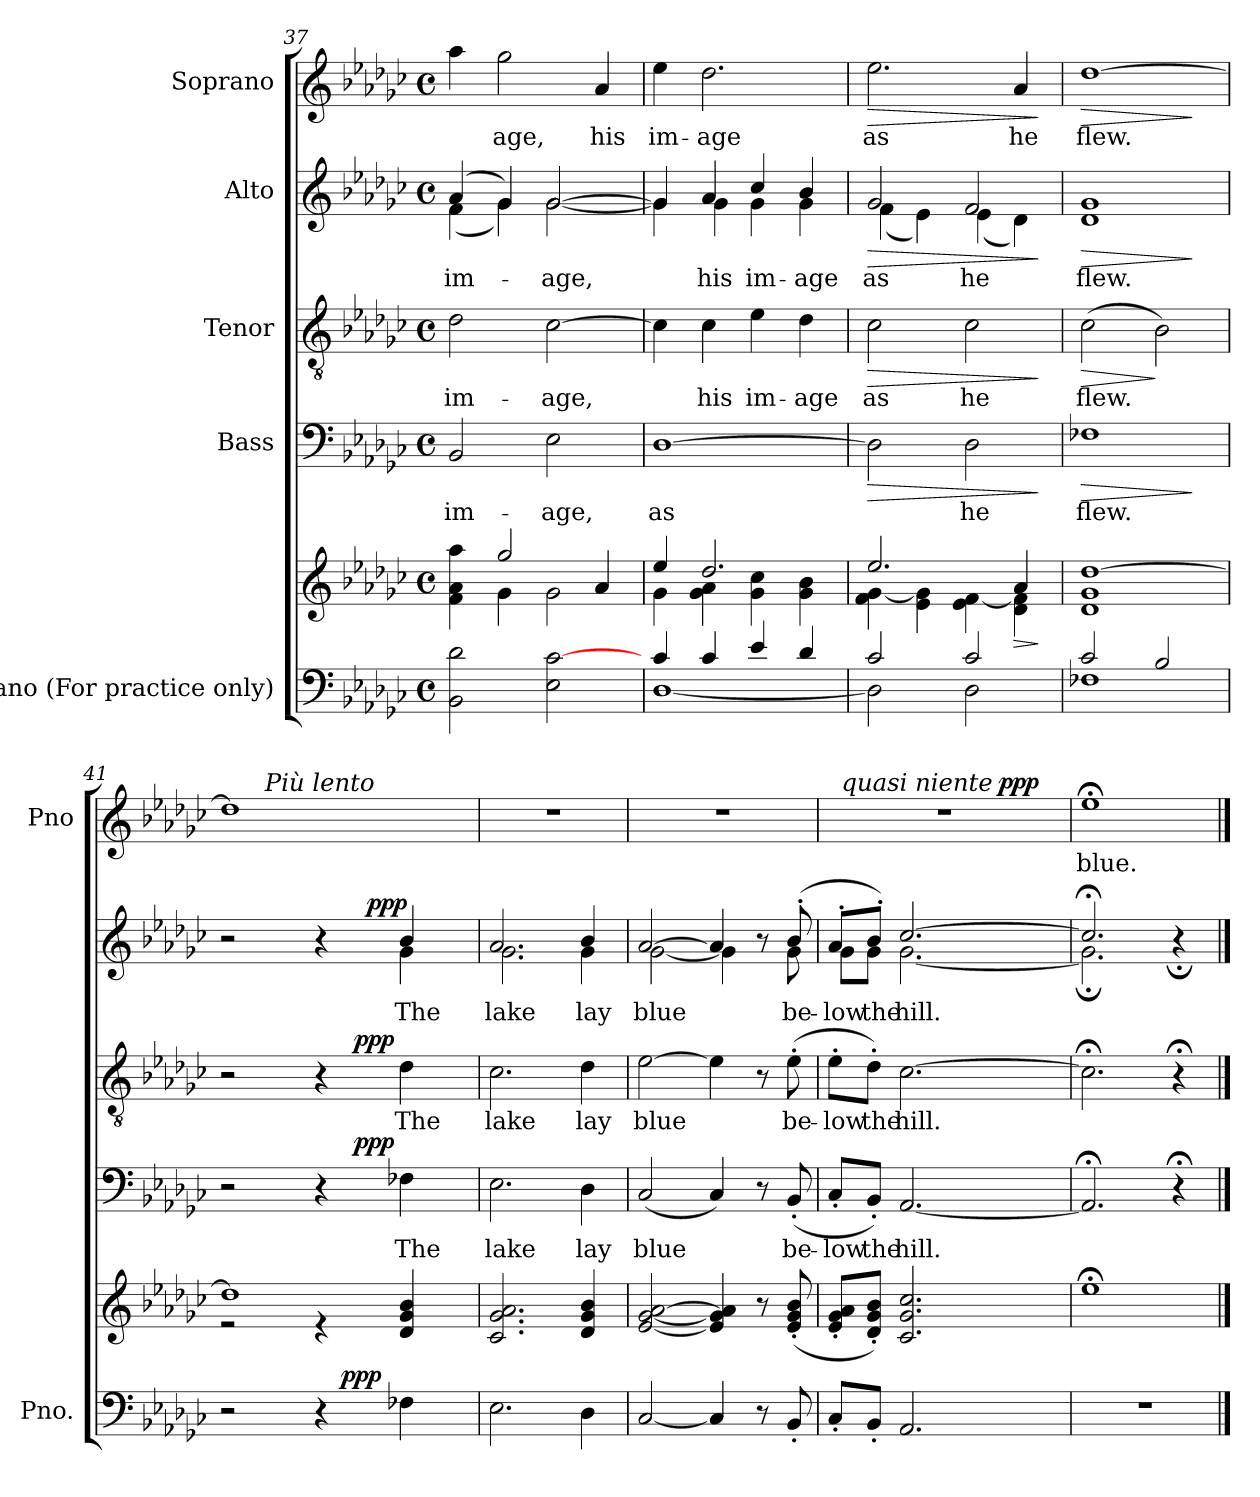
**kern	**kern	**dynam	**kern	**text	**dynam	**kern	**text	**dynam	**kern	**text	**dynam	**kern	**text	**dynam
*part5	*part5	*part5	*part4	*part4	*part4	*part3	*part3	*part3	*part2	*part2	*part2	*part1	*part1	*part1
*staff6	*staff5	*staff5/6	*staff4	*staff4	*staff4	*staff3	*staff3	*staff3	*staff2	*staff2	*staff2	*staff1	*staff1	*staff1
*I"Piano (For practice only)	*	*	*I"Bass	*	*	*I"Tenor	*	*	*I"Alto	*	*	*I"Soprano	*	*
*I'Pno.	*	*	*	*	*	*	*	*	*	*	*	*I'Pno	*	*
*clefF4	*clefG2	*	*clefF4	*	*	*clefGv2	*	*	*clefG2	*	*	*clefG2	*	*
*k[b-e-a-d-g-c-]	*k[b-e-a-d-g-c-]	*	*k[b-e-a-d-g-c-]	*	*	*k[b-e-a-d-g-c-]	*	*	*k[b-e-a-d-g-c-]	*	*	*k[b-e-a-d-g-c-]	*	*
*G-:	*G-:	*	*G-:	*	*	*G-:	*	*	*G-:	*	*	*G-:	*	*
*M4/4	*M4/4	*	*M4/4	*	*	*M4/4	*	*	*M4/4	*	*	*M4/4	*	*
*met(c)	*met(c)	*	*met(c)	*	*	*met(c)	*	*	*met(c)	*	*	*met(c)	*	*
=37	=37	=37	=37	=37	=37	=37	=37	=37	=37	=37	=37	=37	=37	=37
*	*^	*	*	*	*	*	*	*	*^	*	*	*	*	*
2BB-\ 2d-\	4f\ 4a-\ 4aa-\	4ryy	.	2BB-/	im-	.	2d-\	im-	.	(4a-/	(4f\	im-	.	4aa-\	.	.
.	2gg-/	4g-\	.	.	.	.	.	.	.	4g-/)	4g-\)	.	.	2gg-\	age,	.
2E-\ [2c-\	.	2g-\	.	2E-\	-age,	.	[2c-\	-age,	.	[>2g-/	[<2g-\	-age,	.	.	.	.
.	4a-/	.	.	.	.	.	.	.	.	.	.	.	.	4a-/	his	.
=38	=38	=38	=38	=38	=38	=38	=38	=38	=38	=38	=38	=38	=38	=38	=38	=38
*^	*	*	*	*	*	*	*	*	*	*	*	*	*	*	*	*
4c-/	[1D-	4ee-/	4g-\	.	[1D-	as	.	4c-\]	.	.	4g-/]	4g-\]	.	.	4ee-\	im-	.
4c-/	.	2.dd-/	4g-\ 4a-\	.	.	.	.	4c-\	his	.	4a-/	4g-\	his	.	2.dd-\	-age	.
4e-/	.	.	4g-\ 4cc-\	.	.	.	.	4e-\	im-	.	4cc-/	4g-\	im-	.	.	.	.
4d-/	.	.	4g-\ 4b-\	.	.	.	.	4d-\	-age	.	4b-/	4g-\	-age	.	.	.	.
!!LO:LB:g=z
=39	=39	=39	=39	=39	=39	=39	=39	=39	=39	=39	=39	=39	=39	=39	=39	=39	=39
!	!	!	!	!	!	!	!LO:HP:b	!	!	!LO:HP:b	!	!	!	!LO:HP:b	!	!	!LO:HP:b
2c-/	2D-\]	2.ee-/	4f\ [>4g-\	.	2D-\]	.	>	2c-\	as	>	2g-/	(4f\	as	>	2.ee-\	as	>
.	.	.	4e-\ 4g-\]	.	.	.	.	.	.	.	.	4e-\)	.	.	.	.	.
2c-/	2D-\	.	4e-\ [>4f\	.	2D-\	he	.	2c-\	he	.	2f/	(4e-\	he	.	.	.	.
!	!	!	!	!LO:HP:b	!	!	!	!	!	!	!	!	!	!	!	!	!
.	.	4a-/	4d-\ 4f\]	>	.	.	.	.	.	.	.	4d-\)	.	.	4a-/	he	.
*v	*v	*	*	*	*	*	*	*	*	*	*v	*v	*	*	*	*	*
*	*v	*v	*	*	*	*	*	*	*	*	*	*	*	*	*
.	.	]	.	.	]	.	.	]	.	.	]	.	.	]
=40	=40	=40	=40	=40	=40	=40	=40	=40	=40	=40	=40	=40	=40	=40
*^	*^	*	*	*	*	*	*	*	*	*	*	*	*	*
!	!	!	!	!	!	!	!LO:HP:b	!	!	!LO:HP:b	!	!	!LO:HP:b	!	!	!LO:HP:b
*	*	*	*	*	*	*	*	*	*	*	*^	*	*	*	*	*
1F-X	2c-/	[>1dd-	1d- 1g-	.	1F-X	flew.	>	(2c-\	flew.	>	1g-	1d-	flew.	>	[1dd-	flew.	>
.	2B-/	.	.	.	.	.	.	2B-\)	.	]	.	.	.	.	.	.	.
*v	*v	*	*	*	*	*	*	*	*	*	*v	*v	*	*	*	*	*
*	*v	*v	*	*	*	*	*	*	*	*	*	*	*	*	*
.	.	.	.	.	]	.	.	.	.	.	]	.	.	]
=41	=41	=41	=41	=41	=41	=41	=41	=41	=41	=41	=41	=41	=41	=41
*^	*^	*	*^	*	*	*^	*	*	*^	*	*	*^	*	*
*	*	*	*	*	*	*	*	*	*	*	*	*	*	*^	*	*	*	*	*	*
2r	2ryy	1dd-]	2r	.	2r	2ryy	.	.	2r	2ryy	.	.	2ryy	2r	2ryy	.	.	1dd-]	8..ryy	.	.
!	!	!	!	!	!	!	!	!	!	!	!	!	!	!	!	!	!	!	!LO:TX:a:i:t=Più lento	!	!
.	.	.	.	.	.	.	.	.	.	.	.	.	.	.	.	.	.	.	2ryy	.	.
4r	16.ryy	.	4r	.	4r	8ryy	.	.	4r	8ryy	.	.	4ryy	4r	8ryy	.	.	.	.	.	.
!	!	!	!	!LO:DY:a=2	!	!	!	!	!	!	!	!	!	!	!	!	!	!	!	!	!
.	4ryy	.	.	ppp	.	.	.	.	.	.	.	.	.	.	.	.	.	.	.	.	.
!	!	!	!	!	!	!	!	!LO:DY:a	!	!	!	!LO:DY:a	!	!	!	!	!	!	!	!	!
.	.	.	.	.	.	4.ryy	.	ppp	.	4.ryy	.	ppp	.	.	32ryy	.	.	.	.	.	.
!	!	!	!	!	!	!	!	!	!	!	!	!	!	!	!	!	!LO:DY:a	!	!	!	!
.	.	.	.	.	.	.	.	.	.	.	.	.	.	.	4ryy	.	ppp	.	.	.	.
.	.	.	.	.	.	.	.	.	.	.	.	.	.	.	.	.	.	.	4ryy	.	.
4F-X\	.	.	4d-/ 4g-/ 4b-/	.	4F-X\	.	The	.	4d-\	.	The	.	4b-/	4g-\	.	The	.	.	.	.	.
.	8ryy	.	.	.	.	.	.	.	.	.	.	.	.	.	.	.	.	.	.	.	.
.	.	.	.	.	.	.	.	.	.	.	.	.	.	.	16.ryy	.	.	.	.	.	.
.	32ryy	.	.	.	.	.	.	.	.	.	.	.	.	.	.	.	.	.	32ryy	.	.
*v	*v	*	*	*	*v	*v	*	*	*v	*v	*	*	*	*v	*v	*	*	*v	*v	*	*
*	*v	*v	*	*	*	*	*	*	*	*	*	*	*	*	*	*
=42	=42	=42	=42	=42	=42	=42	=42	=42	=42	=42	=42	=42	=42	=42	=42
2.E-\	2.c-/ 2.g-/ 2.a-/	.	2.E-\	lake	.	2.c-\	lake	.	2.a-/	2.g-\	lake	.	1r	.	.
4D-\	4d-/ 4g-/ 4b-/	.	4D-\	lay	.	4d-\	lay	.	4b-/	4g-\	lay	.	.	.	.
=43	=43	=43	=43	=43	=43	=43	=43	=43	=43	=43	=43	=43	=43	=43	=43
[2C-/	[2e-/ [2g-/ [2a-/	.	(2C-/	blue	.	[2e-\	blue	.	[>2a-/	[<2g-\	blue	.	1r	.	.
4C-/]	4e-/] 4g-/] 4a-/]	.	4C-/)	.	.	4e-\]	.	.	4a-/]	4g-\]	.	.	.	.	.
8r	8r	.	8r	.	.	8r	.	.	8ryy	8r	.	.	.	.	.
8BB-'</	(8e-/'< 8g-/'< 8b-/'<	.	(8BB-'>/	be-	.	(8e-'>\	be-	.	(8b-'>/	8g-\	be-	.	.	.	.
=44	=44	=44	=44	=44	=44	=44	=44	=44	=44	=44	=44	=44	=44	=44	=44
*	*	*	*	*	*	*	*	*	*	*	*	*	*^	*	*
*	*	*	*	*	*	*	*	*	*	*	*	*	*	*^	*	*
8C-'</L	8e-/'< 8g-/'< 8a-/'<L	.	8C-'>/L	-low	.	8e-'>\L	-low	.	8a-'>/L	8g-\L	-low	.	1r	2ryy	32ryy	.	.
!	!	!	!	!	!	!	!	!	!	!	!	!	!	!	!LO:TX:a:i:t=quasi niente	!	!
.	.	.	.	.	.	.	.	.	.	.	.	.	.	.	2ryy	.	.
8BB-'</J	8d-/'< 8g-/'< 8b-/'<J)	.	8BB-'>/J)	the	.	8d-'>\J)	the	.	8b-'>/J)	8g-\J	the	.	.	.	.	.	.
2.AA-/	2.c-/ 2.g-/ 2.cc-/	.	[2.AA-/	hill.	.	[2.c-\	hill.	.	[>2.cc-/	[<2.g-\	hill.	.	.	.	.	.	.
.	.	.	.	.	.	.	.	.	.	.	.	.	.	8ryy	.	.	.
.	.	.	.	.	.	.	.	.	.	.	.	.	.	.	4...ryy	.	.
.	.	.	.	.	.	.	.	.	.	.	.	.	.	32ryy	.	.	.
!	!	!	!	!	!	!	!	!	!	!	!	!	!	!	!	!	!LO:DY:a
.	.	.	.	.	.	.	.	.	.	.	.	.	.	4ryy	.	.	ppp
.	.	.	.	.	.	.	.	.	.	.	.	.	.	16.ryy	.	.	.
*	*	*	*	*	*	*	*	*	*	*	*	*	*v	*v	*v	*	*
=45	=45	=45	=45	=45	=45	=45	=45	=45	=45	=45	=45	=45	=45	=45	=45
1r	1ee-;<	.	2.AA-;</]	.	.	2.c-;<\]	.	.	2.cc-;</]	2.g-;\]	.	.	1ee-;<	blue.	.
.	.	.	4r;<	.	.	4r;<	.	.	4ryy	4r;<	.	.	.	.	.
*	*	*	*	*	*	*	*	*	*v	*v	*	*	*	*	*
==	==	==	==	==	==	==	==	==	==	==	==	==	==	==
*-	*-	*-	*-	*-	*-	*-	*-	*-	*-	*-	*-	*-	*-	*-
